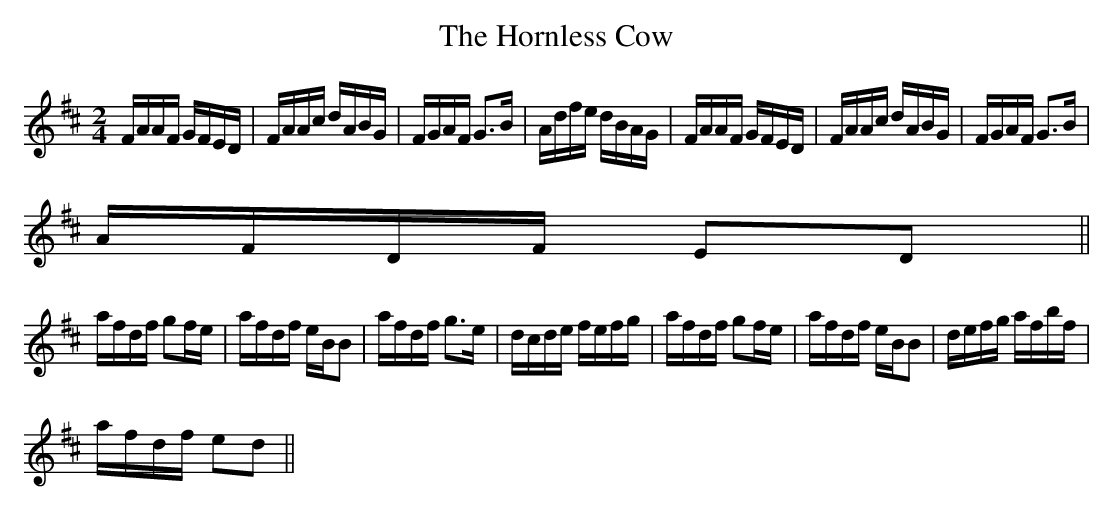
X:1
T:The Hornless Cow
M:2/4
L:1/16
K:D
FAAF GFED| FAAc dABG| FGAF G3B| Adfe dBAG| FAAF GFED| FAAc dABG| FGAF G3B|
AFDF E2D2 ||
afdf g2fe| afdf eBB2| afdf g3e| dcde fefg| afdf g2fe| afdf eBB2| defg afbf|
afdf e2d2||
